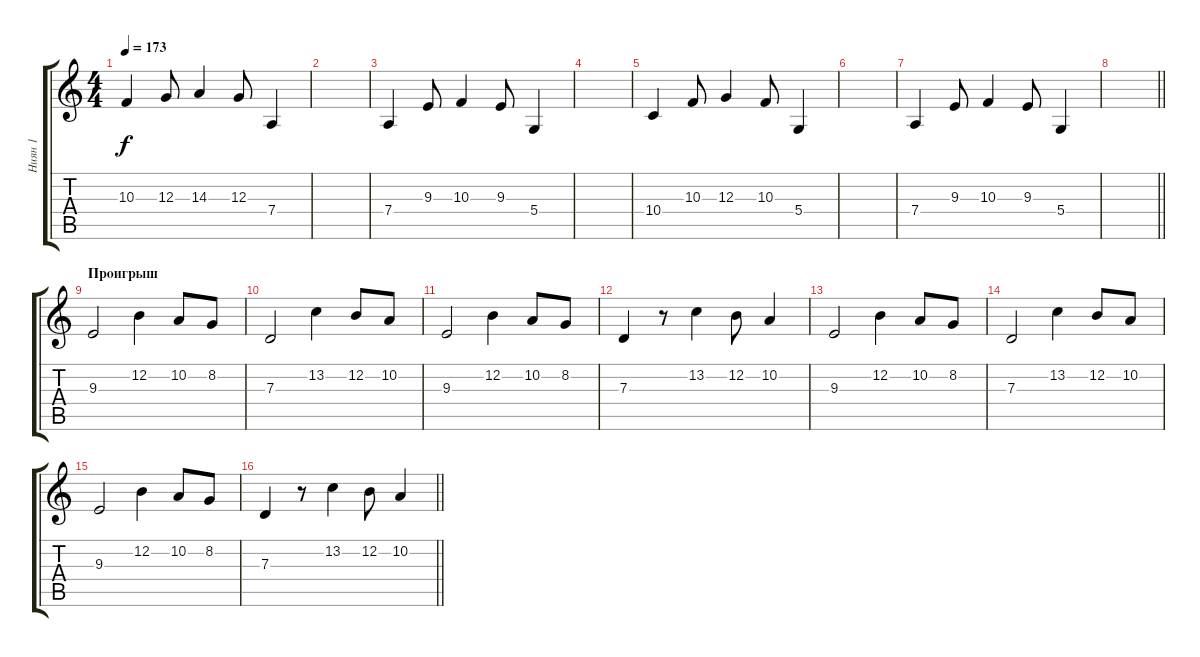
\track ("Ниян 1" "Ниян 1") {instrument orchestralharp}
\staff {score tabs}
\tuning (E4 B3 G3 D3 A2 E2) {hide}
\ts (4 4)
\tempo 173
\clef g2
\ks c
10.3.4{dy f} 12.3.8 14.3.4 12.3.8 7.4.4 |
|
7.4.4 9.3.8 10.3.4 9.3.8 5.4.4 |
|
10.4.4 10.3.8 12.3.4 10.3.8 5.4.4 |
|
7.4.4 9.3.8 10.3.4 9.3.8 5.4.4 |
\barLineRight lightlight
|
\section ("" "Проигрыш")
9.3.2 12.2.4 10.2.8 8.2.8 |
7.3.2 13.2.4 12.2.8 10.2.8 |
9.3.2 12.2.4 10.2.8 8.2.8 |
7.3.4 r.8 13.2.4 12.2.8 10.2.4 |
9.3.2 12.2.4 10.2.8 8.2.8 |
7.3.2 13.2.4 12.2.8 10.2.8 |
9.3.2 12.2.4 10.2.8 8.2.8 |
\barLineRight lightlight
7.3.4 r.8 13.2.4 12.2.8 10.2.4
